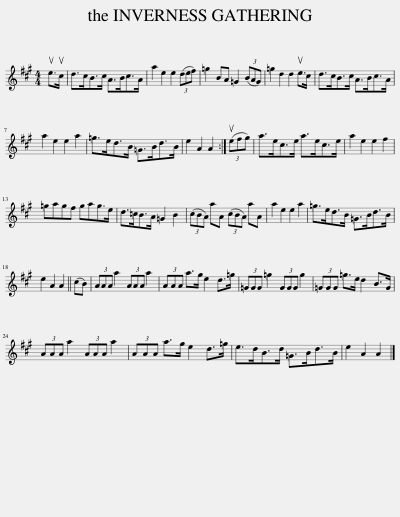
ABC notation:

X:1
L:1/8
M:4/4
I:linebreak $
K:A
V:1 treble
V:1
 ue>uc | d>cB>c A>Bc>A | a2 e2 e2 (3(def) | =g2 BA =G2 (3(BAG) | =g2 d2 d2 ue>c | %5
 d>cB>c A>Bc>A |$ a2 e2 e2 a2 | =g>ed>B =G>Bd>B | e2 A2 A2 :| (3(uefg) | %10
 a>ec>e a>ec>e | a2 e2 e2 f2 |$ =gagf gag>e | d>=cB>A =G2 B2 | (3(cBA) aA (3(cBA) aA | %15
 a2 e2 e2 a2 | =g>ed>B =G>Bd>B |$ e2 A2 A2 || (cB) | (3AAA a2 (3AAA a2 | %20
 (3AAA a>g e2 d>=g | (3=GGG =g2 (3GGG g2 | (3=GGG =g>e d2 B>G |$ (3AAA a2 (3AAA a2 | (3AAA a>g e2 d>=g | %25
 e>dB>d =G>Bd>B | e2 A2 A2 |] %27
